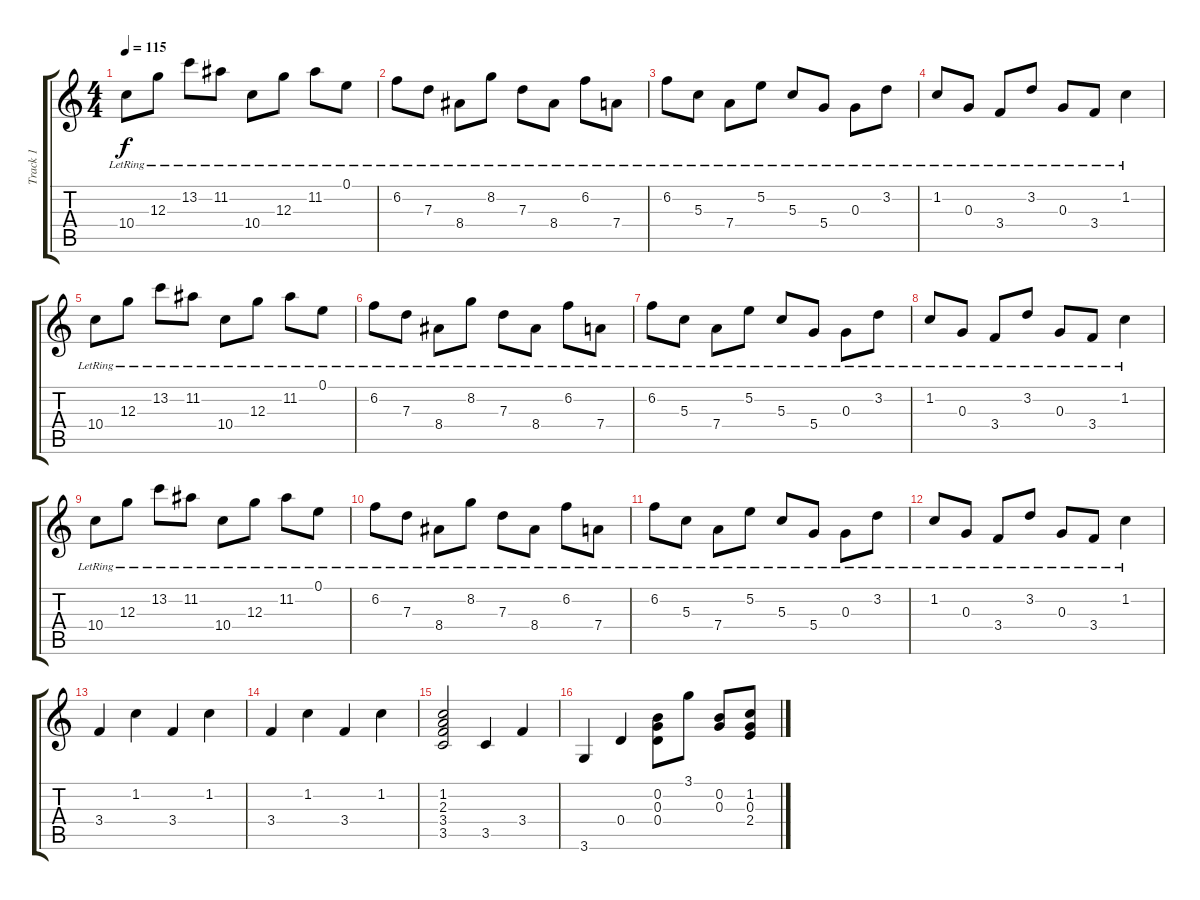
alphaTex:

\track ("Track 1" "Track 1") {instrument acousticguitarnylon}
\staff {score tabs}
\tuning (E4 B3 G3 D3 A2 E2) {hide}
\ts (4 4)
\tempo 115
\clef g2
\ks c
10.4{lr}.8{dy f instrument acousticguitarnylon} 12.3{lr}.8 13.2{lr}.8 11.2{lr}.8 10.4{lr}.8 12.3{lr}.8 11.2{lr}.8 0.1{lr}.8 |
6.2{lr}.8 7.3{lr}.8 8.4{lr}.8 8.2{lr}.8 7.3{lr}.8 8.4{lr}.8 6.2{lr}.8 7.4{lr}.8 |
6.2{lr}.8 5.3{lr}.8 7.4{lr}.8 5.2{lr}.8 5.3{lr}.8 5.4{lr}.8 0.3{lr}.8 3.2{lr}.8 |
1.2{lr}.8 0.3{lr}.8 3.4{lr}.8 3.2{lr}.8 0.3{lr}.8 3.4{lr}.8 1.2{lr}.4 |
10.4{lr}.8 12.3{lr}.8 13.2{lr}.8 11.2{lr}.8 10.4{lr}.8 12.3{lr}.8 11.2{lr}.8 0.1{lr}.8 |
6.2{lr}.8 7.3{lr}.8 8.4{lr}.8 8.2{lr}.8 7.3{lr}.8 8.4{lr}.8 6.2{lr}.8 7.4{lr}.8 |
6.2{lr}.8 5.3{lr}.8 7.4{lr}.8 5.2{lr}.8 5.3{lr}.8 5.4{lr}.8 0.3{lr}.8 3.2{lr}.8 |
1.2{lr}.8 0.3{lr}.8 3.4{lr}.8 3.2{lr}.8 0.3{lr}.8 3.4{lr}.8 1.2{lr}.4 |
10.4{lr}.8 12.3{lr}.8 13.2{lr}.8 11.2{lr}.8 10.4{lr}.8 12.3{lr}.8 11.2{lr}.8 0.1{lr}.8 |
6.2{lr}.8 7.3{lr}.8 8.4{lr}.8 8.2{lr}.8 7.3{lr}.8 8.4{lr}.8 6.2{lr}.8 7.4{lr}.8 |
6.2{lr}.8 5.3{lr}.8 7.4{lr}.8 5.2{lr}.8 5.3{lr}.8 5.4{lr}.8 0.3{lr}.8 3.2{lr}.8 |
1.2{lr}.8 0.3{lr}.8 3.4{lr}.8 3.2{lr}.8 0.3{lr}.8 3.4{lr}.8 1.2{lr}.4 |
3.4.4 1.2.4 3.4.4 1.2.4 |
3.4.4 1.2.4 3.4.4 1.2.4 |
(1.2 2.3 3.4 3.5).2 3.5.4 3.4.4 |
3.6.4 0.4.4 (0.2 0.3 0.4).8 3.1.8 (0.2 0.3).8 (1.2 0.3 2.4).8
